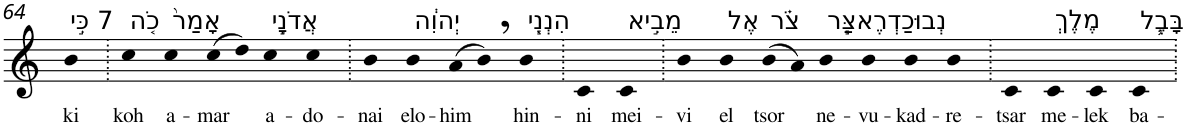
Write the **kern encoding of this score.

**kern	**text
*part1	*part1
*staff1	*staff1
*I"Piano	*
*I'Pno	*
!!LO:PB:g=z
*clefG2	*
*k[]	*
=64	=64
!LO:TX:a:t=7 כִּ֣י	!
!	!LO:LY:b
4b	ki
=65.	=65.
!LO:TX:a:t=כֹ֤ה	!
!	!LO:LY:b
4cc	koh
!LO:TX:a:t=אָמַר֙	!
!	!LO:LY:b
4cc	a-
!	!LO:LY:b
(>8cc	-mar
8dd)	.
!LO:TX:a:t=אֲדֹנָ֣י	!
!	!LO:LY:b
4cc	a-
!	!LO:LY:b
4cc	-do-
=66.	=66.
!	!LO:LY:b
4b	-nai
!LO:TX:a:t=יְהוִ֔ה	!
!	!LO:LY:b
4b	elo-
!	!LO:LY:b
(>8a	-him
8b,)	.
!LO:TX:a:t=הִנְנִ֧י	!
!	!LO:LY:b
4b	hin-
=67.	=67.
!	!LO:LY:b
4c	-ni
!LO:TX:a:t=מֵבִ֣יא	!
!	!LO:LY:b
4c	mei-
=68.	=68.
!	!LO:LY:b
4b	-vi
!LO:TX:a:t=אֶל	!
!	!LO:LY:b
4b	el
!LO:TX:a:t=צֹ֗ר	!
!	!LO:LY:b
(>8b	tsor
8a)	.
!LO:TX:a:t=נְבוּכַדְרֶאצַּ֧ר	!
!	!LO:LY:b
4b	ne-
!	!LO:LY:b
4b	-vu-
!	!LO:LY:b
4b	-kad-
!	!LO:LY:b
4b	-re-
=69.	=69.
!	!LO:LY:b
4c	-tsar
!LO:TX:a:t=מֶלֶךְ	!
!	!LO:LY:b
4c	me-
!	!LO:LY:b
4c	-lek
!LO:TX:a:t=בָּבֶ֛ל	!
!	!LO:LY:b
4c	ba-
=.	=.
*-	*-
